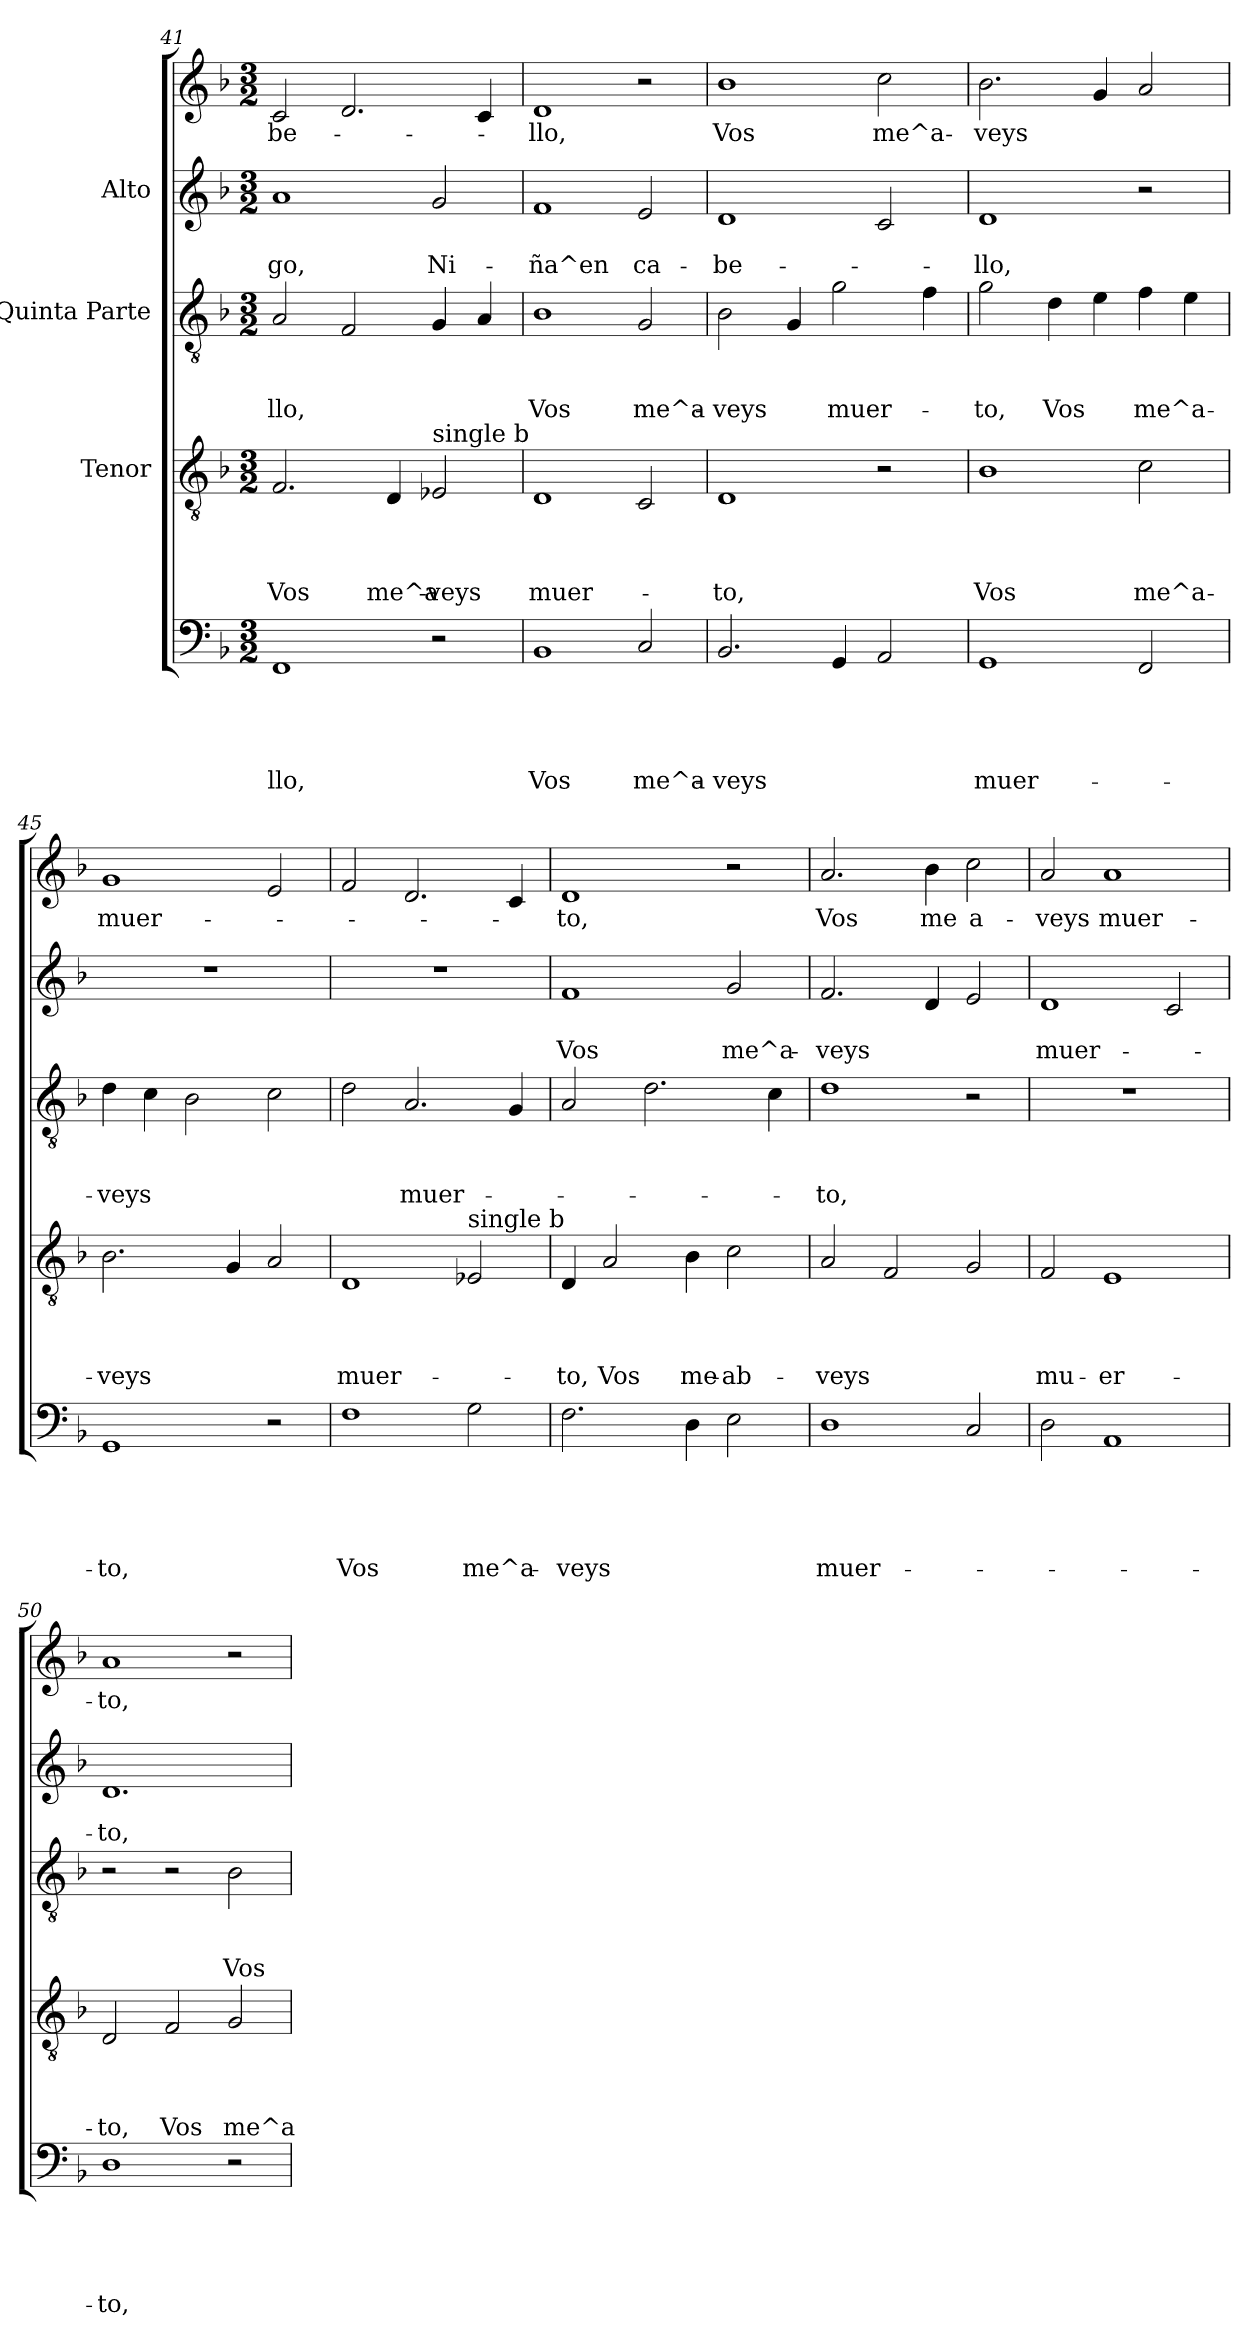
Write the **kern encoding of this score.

**kern	**text	**text	**text	**text	**text	**kern	**text	**text	**text	**text	**kern	**text	**text	**text	**kern	**text	**text	**kern	**text
*part5	*part5	*part5	*part5	*part5	*part5	*part4	*part4	*part4	*part4	*part4	*part3	*part3	*part3	*part3	*part2	*part2	*part2	*part1	*part1
*staff5	*staff5	*staff5	*staff5	*staff5	*staff5	*staff4	*staff4	*staff4	*staff4	*staff4	*staff3	*staff3	*staff3	*staff3	*staff2	*staff2	*staff2	*staff1	*staff1
*	*	*	*	*	*	*I"Tenor	*	*	*	*	*I"Quinta Parte	*	*	*	*I"Alto	*	*	*	*
*clefF4	*	*	*	*	*	*clefGv2	*	*	*	*	*clefGv2	*	*	*	*clefG2	*	*	*clefG2	*
*k[b-]	*	*	*	*	*	*k[b-]	*	*	*	*	*k[b-]	*	*	*	*k[b-]	*	*	*k[b-]	*
*F:	*	*	*	*	*	*F:	*	*	*	*	*F:	*	*	*	*F:	*	*	*F:	*
*M3/2	*	*	*	*	*	*M3/2	*	*	*	*	*M3/2	*	*	*	*M3/2	*	*	*M3/2	*
=41	=41	=41	=41	=41	=41	=41	=41	=41	=41	=41	=41	=41	=41	=41	=41	=41	=41	=41	=41
!	!	!	!	!	!LO:LY:b	!	!	!	!	!LO:LY:b	!	!	!	!LO:LY:b	!	!	!LO:LY:b	!	!LO:LY:b
1FF	.	.	.	.	-llo,	2.F/	.	.	.	Vos	2A/	.	.	-llo,	1a	.	-go,	2c/	-be-
.	.	.	.	.	.	.	.	.	.	.	2F/	.	.	.	.	.	.	2.d/	.
!	!	!	!	!	!	!	!	!	!	!LO:LY:b	!	!	!	!	!	!	!	!	!
.	.	.	.	.	.	4D/	.	.	.	me^a-	.	.	.	.	.	.	.	.	.
!	!	!	!	!	!	!LO:TX:a:t=single b	!	!	!	!	!	!	!	!	!	!	!	!	!
!	!	!	!	!	!	!	!	!	!	!LO:LY:b	!	!	!	!	!	!	!LO:LY:b	!	!
2r	.	.	.	.	.	2E-/	.	.	.	-veys	4G/	.	.	.	2g/	.	Ni-	.	.
.	.	.	.	.	.	.	.	.	.	.	4A/	.	.	.	.	.	.	4c/	.
=42	=42	=42	=42	=42	=42	=42	=42	=42	=42	=42	=42	=42	=42	=42	=42	=42	=42	=42	=42
!	!	!	!	!	!LO:LY:b	!	!	!	!	!LO:LY:b	!	!	!	!LO:LY:b	!	!	!LO:LY:b	!	!LO:LY:b
1BB-	.	.	.	.	Vos	1D	.	.	.	muer-	1B-	.	.	Vos	1f	.	-ña^en	1d	-llo,
!	!	!	!	!	!LO:LY:b	!	!	!	!	!	!	!	!	!LO:LY:b	!	!	!LO:LY:b	!	!
2C/	.	.	.	.	me^a-	2C/	.	.	.	.	2G/	.	.	me^a-	2e/	.	ca-	2r	.
=43	=43	=43	=43	=43	=43	=43	=43	=43	=43	=43	=43	=43	=43	=43	=43	=43	=43	=43	=43
!	!	!	!	!	!LO:LY:b	!	!	!	!	!LO:LY:b	!	!	!	!LO:LY:b	!	!	!LO:LY:b	!	!LO:LY:b
2.BB-/	.	.	.	.	-veys	1D	.	.	.	-to,	2B-\	.	.	-veys	1d	.	-be-	1b-	Vos
.	.	.	.	.	.	.	.	.	.	.	4G/	.	.	.	.	.	.	.	.
!	!	!	!	!	!	!	!	!	!	!	!	!	!	!LO:LY:b	!	!	!	!	!
4GG/	.	.	.	.	.	.	.	.	.	.	2g\	.	.	muer-	.	.	.	.	.
!	!	!	!	!	!	!	!	!	!	!	!	!	!	!	!	!	!	!	!LO:LY:b
2AA/	.	.	.	.	.	2r	.	.	.	.	.	.	.	.	2c/	.	.	2cc\	me^a-
.	.	.	.	.	.	.	.	.	.	.	4f\	.	.	.	.	.	.	.	.
=44	=44	=44	=44	=44	=44	=44	=44	=44	=44	=44	=44	=44	=44	=44	=44	=44	=44	=44	=44
!	!	!	!	!	!LO:LY:b	!	!	!	!	!LO:LY:b	!	!	!	!LO:LY:b	!	!	!LO:LY:b	!	!LO:LY:b
1GG	.	.	.	.	muer-	1B-	.	.	.	Vos	2g\	.	.	-to,	1d	.	-llo,	2.b-\	-veys
!	!	!	!	!	!	!	!	!	!	!	!	!	!	!LO:LY:b	!	!	!	!	!
.	.	.	.	.	.	.	.	.	.	.	4d\	.	.	Vos	.	.	.	.	.
.	.	.	.	.	.	.	.	.	.	.	4e\	.	.	.	.	.	.	4g/	.
!	!	!	!	!	!	!	!	!	!	!LO:LY:b	!	!	!	!LO:LY:b	!	!	!	!	!
2FF/	.	.	.	.	.	2c\	.	.	.	me^a-	4f\	.	.	me^a-	2r	.	.	2a/	.
.	.	.	.	.	.	.	.	.	.	.	4e\	.	.	.	.	.	.	.	.
!!LO:LB:g=z
=45	=45	=45	=45	=45	=45	=45	=45	=45	=45	=45	=45	=45	=45	=45	=45	=45	=45	=45	=45
!	!	!	!	!	!LO:LY:b	!	!	!	!	!LO:LY:b	!	!	!	!LO:LY:b	!	!	!	!	!LO:LY:b
1GG	.	.	.	.	-to,	2.B-\	.	.	.	-veys	4d\	.	.	-veys	1.r	.	.	1g	muer-
.	.	.	.	.	.	.	.	.	.	.	4c\	.	.	.	.	.	.	.	.
.	.	.	.	.	.	.	.	.	.	.	2B-\	.	.	.	.	.	.	.	.
.	.	.	.	.	.	4G/	.	.	.	.	.	.	.	.	.	.	.	.	.
2r	.	.	.	.	.	2A/	.	.	.	.	2c\	.	.	.	.	.	.	2e/	.
=46	=46	=46	=46	=46	=46	=46	=46	=46	=46	=46	=46	=46	=46	=46	=46	=46	=46	=46	=46
!	!	!	!	!	!LO:LY:b	!	!	!	!	!LO:LY:b	!	!	!	!	!	!	!	!	!
1F	.	.	.	.	Vos	1D	.	.	.	muer-	2d\	.	.	.	1.r	.	.	2f/	.
!	!	!	!	!	!	!	!	!	!	!	!	!	!	!LO:LY:b	!	!	!	!	!
.	.	.	.	.	.	.	.	.	.	.	2.A/	.	.	muer-	.	.	.	2.d/	.
!	!	!	!	!	!	!LO:TX:a:t=single b	!	!	!	!	!	!	!	!	!	!	!	!	!
!	!	!	!	!	!LO:LY:b	!	!	!	!	!	!	!	!	!	!	!	!	!	!
2G\	.	.	.	.	me^a-	2E-/	.	.	.	.	.	.	.	.	.	.	.	.	.
.	.	.	.	.	.	.	.	.	.	.	4G/	.	.	.	.	.	.	4c/	.
=47	=47	=47	=47	=47	=47	=47	=47	=47	=47	=47	=47	=47	=47	=47	=47	=47	=47	=47	=47
!	!	!	!	!	!LO:LY:b	!	!	!	!	!LO:LY:b	!	!	!	!	!	!	!LO:LY:b	!	!LO:LY:b
2.F\	.	.	.	.	-veys	4D/	.	.	.	-to,	2A/	.	.	.	1f	.	Vos	1d	-to,
!	!	!	!	!	!	!	!	!	!	!LO:LY:b	!	!	!	!	!	!	!	!	!
.	.	.	.	.	.	2A/	.	.	.	Vos	.	.	.	.	.	.	.	.	.
.	.	.	.	.	.	.	.	.	.	.	2.d\	.	.	.	.	.	.	.	.
!	!	!	!	!	!	!	!	!	!	!LO:LY:b	!	!	!	!	!	!	!	!	!
4D\	.	.	.	.	.	4B-\	.	.	.	me-	.	.	.	.	.	.	.	.	.
!	!	!	!	!	!	!	!	!	!	!LO:LY:b	!	!	!	!	!	!	!LO:LY:b	!	!
2E\	.	.	.	.	.	2c\	.	.	.	-ab-	.	.	.	.	2g/	.	me^a-	2r	.
.	.	.	.	.	.	.	.	.	.	.	4c\	.	.	.	.	.	.	.	.
=48	=48	=48	=48	=48	=48	=48	=48	=48	=48	=48	=48	=48	=48	=48	=48	=48	=48	=48	=48
!	!	!	!	!	!LO:LY:b	!	!	!	!	!LO:LY:b	!	!	!	!LO:LY:b	!	!	!LO:LY:b	!	!LO:LY:b
1D	.	.	.	.	muer-	2A/	.	.	.	-veys	1d	.	.	-to,	2.f/	.	-veys	2.a/	Vos
.	.	.	.	.	.	2F/	.	.	.	.	.	.	.	.	.	.	.	.	.
!	!	!	!	!	!	!	!	!	!	!	!	!	!	!	!	!	!	!	!LO:LY:b
.	.	.	.	.	.	.	.	.	.	.	.	.	.	.	4d/	.	.	4b-\	me
!	!	!	!	!	!	!	!	!	!	!	!	!	!	!	!	!	!	!	!LO:LY:b
2C/	.	.	.	.	.	2G/	.	.	.	.	2r	.	.	.	2e/	.	.	2cc\	a-
=49	=49	=49	=49	=49	=49	=49	=49	=49	=49	=49	=49	=49	=49	=49	=49	=49	=49	=49	=49
!	!	!	!	!	!	!	!	!	!	!LO:LY:b	!	!	!	!	!	!	!LO:LY:b	!	!LO:LY:b
2D\	.	.	.	.	.	2F/	.	.	.	mu-	1.r	.	.	.	1d	.	muer-	2a/	-veys
!	!	!	!	!	!	!	!	!	!	!LO:LY:b	!	!	!	!	!	!	!	!	!LO:LY:b
1AA	.	.	.	.	.	1E	.	.	.	-er-	.	.	.	.	.	.	.	1a	muer-
.	.	.	.	.	.	.	.	.	.	.	.	.	.	.	2c/	.	.	.	.
=50	=50	=50	=50	=50	=50	=50	=50	=50	=50	=50	=50	=50	=50	=50	=50	=50	=50	=50	=50
!	!	!	!	!	!LO:LY:b	!	!	!	!	!LO:LY:b	!	!	!	!	!	!	!LO:LY:b	!	!LO:LY:b
1D	.	.	.	.	-to,	2D/	.	.	.	-to,	2r	.	.	.	1.d	.	-to,	1a	-to,
!	!	!	!	!	!	!	!	!	!	!LO:LY:b	!	!	!	!	!	!	!	!	!
.	.	.	.	.	.	2F/	.	.	.	Vos	2r	.	.	.	.	.	.	.	.
!	!	!	!	!	!	!	!	!	!	!LO:LY:b	!	!	!	!LO:LY:b	!	!	!	!	!
2r	.	.	.	.	.	2G/	.	.	.	me^a-	2B-\	.	.	Vos	.	.	.	2r	.
=	=	=	=	=	=	=	=	=	=	=	=	=	=	=	=	=	=	=	=
*-	*-	*-	*-	*-	*-	*-	*-	*-	*-	*-	*-	*-	*-	*-	*-	*-	*-	*-	*-
